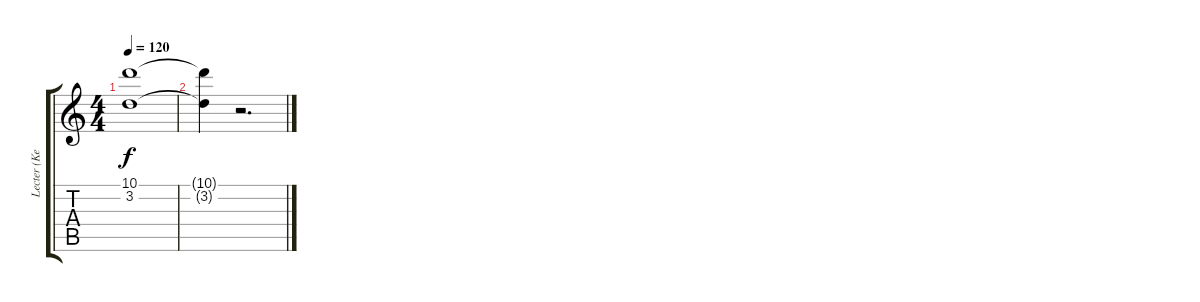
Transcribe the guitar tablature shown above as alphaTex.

\track ("Lecter (KeybRight)" "Lecter (Ke") {instrument stringensemble1}
\staff {score tabs}
\tuning (E5 B4 G4 D4 A3 D3) {hide}
\ts (4 4)
\tempo 120
\clef g2
\ks c
(10.1{t} 3.2{t}).1{dy f} |
(10.1{t} 3.2{t}).4 r.2{d}
